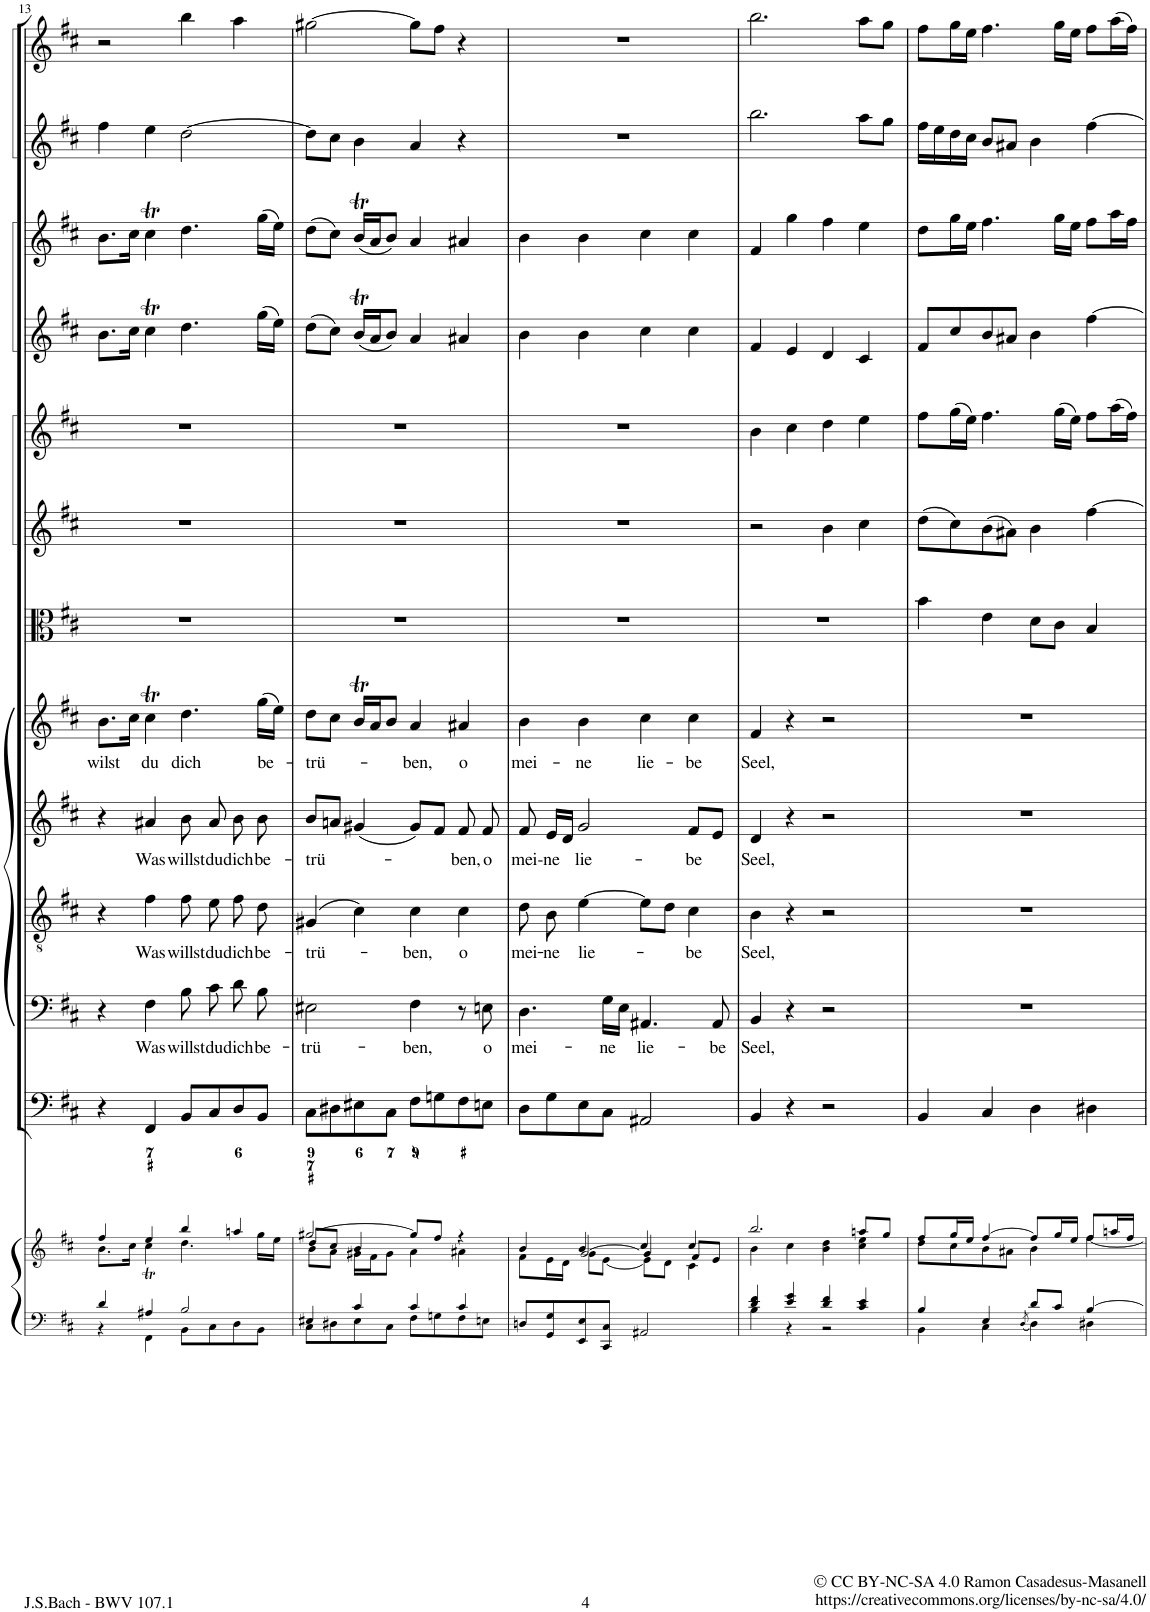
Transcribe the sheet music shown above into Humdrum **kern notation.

**kern	**kern	**kern	**kern	**text	**kern	**text	**kern	**text	**kern	**text	**kern	**kern	**kern	**kern	**kern	**kern	**kern
*part13	*part13	*part12	*part11	*part11	*part10	*part10	*part9	*part9	*part8	*part8	*part7	*part6	*part5	*part4	*part3	*part2	*part1
*staff14	*staff13	*staff12	*staff11	*staff11	*staff10	*staff10	*staff9	*staff9	*staff8	*staff8	*staff7	*staff6	*staff5	*staff4	*staff3	*staff2	*staff1
*I"Piano reduction	*	*I"Organo e Continuo	*I"Basso	*	*I"Tenore	*	*I"Alto	*	*I"Soprano Corno da caccia col Soprano	*	*I"Viola	*I"Violino II	*I"Violino I	*I"Oboe d'amore II	*I"Oboe d'amore I	*I"Flauto traverso II	*I"Flauto traverso I
*I'Pno	*	*	*	*	*	*	*	*	*	*	*I'Vla	*I'Vln	*I'Vln	*I'Ob	*I'Ob	*I'Fl	*I'Fl
!!LO:PB:g=z
*clefF4	*clefG2	*clefF4	*clefF4	*	*clefGv2	*	*clefG2	*	*clefG2	*	*clefC3	*clefG2	*clefG2	*clefG2	*clefG2	*clefG2	*clefG2
*k[f#c#]	*k[f#c#]	*k[f#c#]	*k[f#c#]	*	*k[f#c#]	*	*k[f#c#]	*	*k[f#c#]	*	*k[f#c#]	*k[f#c#]	*k[f#c#]	*k[f#c#]	*k[f#c#]	*k[f#c#]	*k[f#c#]
*M4/4	*M4/4	*M4/4	*M4/4	*	*M4/4	*	*M4/4	*	*M4/4	*	*M4/4	*M4/4	*M4/4	*M4/4	*M4/4	*M4/4	*M4/4
*met(c)	*met(c)	*met(c)	*met(c)	*	*met(c)	*	*met(c)	*	*met(c)	*	*met(c)	*met(c)	*met(c)	*met(c)	*met(c)	*met(c)	*met(c)
=13	=13	=13	=13	=13	=13	=13	=13	=13	=13	=13	=13	=13	=13	=13	=13	=13	=13
*^	*^	*	*	*	*	*	*	*	*	*	*	*	*	*	*	*	*
!	!	!	!	!	!	!	!	!	!	!	!	!LO:LY:b	!	!	!	!	!	!	!
4d/	4r	4ff#/	8.b\L	4r	4r	.	4r	.	4r	.	8.b\L	wilst	1r	1r	1r	8.b\L	8.b\L	4ff#\	2r
.	.	.	16cc#\Jk	.	.	.	.	.	.	.	16cc#\Jk	.	.	.	.	16cc#\Jk	16cc#\Jk	.	.
!	!	!	!	!	!	!LO:LY:b	!	!LO:LY:b	!	!LO:LY:b	!	!LO:LY:b	!	!	!	!	!	!	!
4A#X/	4FF#\	4ee/	4cc#t\	4FF#/	4F#\	Was	4f#\	Was	4a#X/	Was	4cc#t\	du	.	.	.	4cc#t\	4cc#t\	4ee\	.
!	!	!	!	!	!	!LO:LY:b	!	!LO:LY:b	!	!LO:LY:b	!	!LO:LY:b	!	!	!	!	!	!	!
2B/	8BB\L	4bb/	4.dd\	8BB/L	8B\	willst	8f#\	willst	8b\	willst	4.dd\	dich	.	.	.	4.dd\	4.dd\	[2dd\	4bb\
!	!	!	!	!	!	!LO:LY:b	!	!LO:LY:b	!	!LO:LY:b	!	!	!	!	!	!	!	!	!
.	8C#\	.	.	8C#/	8c#\	du	8e\	du	8a#/	du	.	.	.	.	.	.	.	.	.
!	!	!	!	!	!	!LO:LY:b	!	!LO:LY:b	!	!LO:LY:b	!	!	!	!	!	!	!	!	!
.	8D\	4aan/	.	8D/	8d\	dich	8f#\	dich	8b\	dich	.	.	.	.	.	.	.	.	4aa\
!	!	!	!	!	!	!LO:LY:b	!	!LO:LY:b	!	!LO:LY:b	!	!LO:LY:b	!	!	!	!	!	!	!
.	8BB\J	.	16gg\LL	8BB/J	8B\	be-	8d\	be-	8b\	be-	(16gg\LL	be-	.	.	.	(16gg\LL	(16gg\LL	.	.
.	.	.	16ee\JJ	.	.	.	.	.	.	.	16ee\JJ)	.	.	.	.	16ee\JJ)	16ee\JJ)	.	.
=14	=14	=14	=14	=14	=14	=14	=14	=14	=14	=14	=14	=14	=14	=14	=14	=14	=14	=14	=14
*	*	*	*^	*	*	*	*	*	*	*	*	*	*	*	*	*	*	*	*
!	!	!	!	!	!	!	!LO:LY:b	!	!LO:LY:b	!	!LO:LY:b	!	!LO:LY:b	!	!	!	!	!	!	!
4E#X/	8C#\L	[2gg#X/	8b\L	8dd/L	8C#\L	2E#X\	-trü-	(4G#X/	-trü-	8b/L	-trü-	8dd\L	-trü-	1r	1r	1r	(8dd\L	(8dd\L	8dd\L]	[2gg#X\
.	8D#X\	.	8a\J	8cc#/J	8D#X\	.	.	.	.	8an/J	.	8cc#\J	.	.	.	.	8cc#\J)	8cc#\J)	8cc#\J	.
4c#/	8E#\	.	16g#X\LL	4b/	8E#X\	.	.	4c#\)	.	(4g#X/	.	16bT/LL	.	.	.	.	(16bT/LL	(16bT/LL	4b\	.
.	.	.	16f#\J	.	.	.	.	.	.	.	.	16a/J	.	.	.	.	16a/J	16a/J	.	.
.	8C#\J	.	8g#\J	.	8C#\J	.	.	.	.	.	.	8b/J	.	.	.	.	8b/J)	8b/J)	.	.
!	!	!	!	!	!	!	!LO:LY:b	!	!LO:LY:b	!	!	!	!LO:LY:b	!	!	!	!	!	!	!
4c#/	8F#\L	8gg#/L]	4a\	2ryy	8F#\L	4F#\	-ben,	4c#\	-ben,	8g#/L)	.	4a/	ben,	.	.	.	4a/	4a/	4a/	8gg#\L]
.	8Gn\	8ff#/J	.	.	8Gn\	.	.	.	.	8f#/J	.	.	.	.	.	.	.	.	.	8ff#\J
!	!	!	!	!	!	!	!	!	!LO:LY:b	!	!LO:LY:b	!	!LO:LY:b	!	!	!	!	!	!	!
4c#/	8F#\	4r	4a#X\	.	8F#\	8r	.	4c#\	o	8f#/	-ben,	4a#X/	o	.	.	.	4a#X/	4a#X/	4r	4r
!	!	!	!	!	!	!	!LO:LY:b	!	!	!	!LO:LY:b	!	!	!	!	!	!	!	!	!
.	8En\J	.	.	.	8En\J	8En\	o	.	.	8f#/	o	.	.	.	.	.	.	.	.	.
=15	=15	=15	=15	=15	=15	=15	=15	=15	=15	=15	=15	=15	=15	=15	=15	=15	=15	=15	=15	=15
!	!	!	!	!	!	!	!LO:LY:b	!	!LO:LY:b	!	!LO:LY:b	!	!LO:LY:b	!	!	!	!	!	!	!
*v	*v	*	*	*	*	*	*	*	*	*	*	*	*	*	*	*	*	*	*	*
8Dn/L	4b/	8f#\L	4ryy	8D\L	4.D\	mei-	8d\	mei-	8f#/	mei-	4b\	mei-	1r	1r	1r	4b\	4b\	1r	1r
!	!	!	!	!	!	!	!	!LO:LY:b	!	!LO:LY:b	!	!	!	!	!	!	!	!	!
8GG/ 8G/	.	16e\L	.	8G\	.	.	8B\	-ne	16e/LL	ne	.	.	.	.	.	.	.	.	.
.	.	16d\JJ	.	.	.	.	.	.	16d/JJ	.	.	.	.	.	.	.	.	.	.
!	!	!	!LO:N:head=open	!	!	!	!	!LO:LY:b	!	!LO:LY:b	!	!LO:LY:b	!	!	!	!	!	!	!
8EE/ 8E/	4b/	8g\L	[4g/	8E\	.	.	[4e\	lie-	2g/	lie-	4b\	-ne	.	.	.	4b\	4b\	.	.
!	!	!	!	!	!	!LO:LY:b	!	!	!	!	!	!	!	!	!	!	!	!	!
8CC#/ 8C#/J	.	[8e\J	.	8C#\J	16G\LL	-ne	.	.	.	.	.	.	.	.	.	.	.	.	.
.	.	.	.	.	16E\JJ	.	.	.	.	.	.	.	.	.	.	.	.	.	.
!	!	!	!	!	!	!LO:LY:b	!	!	!	!	!	!LO:LY:b	!	!	!	!	!	!	!
2AA#X/	4cc#/	8e\L]	4g/]	2AA#X/	4.AA#X/	lie-	8e\L]	.	.	.	4cc#\	lie-	.	.	.	4cc#\	4cc#\	.	.
.	.	8d\J	.	.	.	.	8d\J	.	.	.	.	.	.	.	.	.	.	.	.
!	!	!	!	!	!	!	!	!LO:LY:b	!	!LO:LY:b	!	!LO:LY:b	!	!	!	!	!	!	!
.	4cc#/	4c#\	8f#/L	.	.	.	4c#\	-be	8f#/L	-be	4cc#\	-be	.	.	.	4cc#\	4cc#\	.	.
!	!	!	!	!	!	!LO:LY:b	!	!	!	!	!	!	!	!	!	!	!	!	!
.	.	.	8e/J	.	8AA#/	-be	.	.	8e/J	.	.	.	.	.	.	.	.	.	.
=16	=16	=16	=16	=16	=16	=16	=16	=16	=16	=16	=16	=16	=16	=16	=16	=16	=16	=16	=16
*^	*	*	*	*	*	*	*	*	*	*	*	*	*	*	*	*	*	*	*
!	!	!	!	!	!	!	!LO:LY:b	!	!LO:LY:b	!	!LO:LY:b	!	!LO:LY:b	!	!	!	!	!	!	!
*	*	*	*v	*v	*	*	*	*	*	*	*	*	*	*	*	*	*	*	*	*
4d/ 4f#/	4B\	2.bb/	4b\	4BB/	4BB/	Seel,	4B\	Seel,	4d/	Seel,	4f#/	Seel,	1r	2r	4b\	4f#/	4f#/	2.bb\	2.bb\
4e/ 4g/	4r	.	4cc#\	4r	4r	.	4r	.	4r	.	4r	.	.	.	4cc#\	4e/	4gg\	.	.
4d/ 4f#/	2r	.	4b\ 4dd\	2r	2r	.	2r	.	2r	.	2r	.	.	4b\	4dd\	4d/	4ff#\	.	.
4c#/ 4e/	.	8aan/L	4cc#\ 4ee\	.	.	.	.	.	.	.	.	.	.	4cc#\	4ee\	4c#/	4ee\	8aa\L	8aa\L
.	.	8gg/J	.	.	.	.	.	.	.	.	.	.	.	.	.	.	.	8gg\J	8gg\J
=17	=17	=17	=17	=17	=17	=17	=17	=17	=17	=17	=17	=17	=17	=17	=17	=17	=17	=17	=17
4B/	4BB\	8ff#/L	8dd\L	4BB/	1r	.	1r	.	1r	.	1r	.	4b\	(8dd\L	8ff#\L	8f#/L	8dd\L	16ff#\LL	8ff#\L
.	.	.	.	.	.	.	.	.	.	.	.	.	.	.	.	.	.	16ee\	.
.	.	16gg/L	8cc#\	.	.	.	.	.	.	.	.	.	.	8cc#\)	(16gg\L	8cc#/	16gg\L	16dd\	16gg\L
.	.	16ee/JJ	.	.	.	.	.	.	.	.	.	.	.	.	16ee\JJ)	.	16ee\JJ	16cc#\JJ	16ee\JJ
4E/	4C#\	[4ff#/	8b\	4C#/	.	.	.	.	.	.	.	.	4e\	(8b\	4.ff#\	8b/	4.ff#\	8b/L	4.ff#\
.	.	.	8a#X\J	.	.	.	.	.	.	.	.	.	.	8a#X\J)	.	8a#X/J	.	8a#X/J	.
.	[<8qD/	.	.	.	.	.	.	.	.	.	.	.	.	.	.	.	.	.	.
8d/L	4D\]	8ff#/L]	4b\	4D\	.	.	.	.	.	.	.	.	8d\L	4b\	.	4b\	.	4b\	.
8c#/J	.	16gg/L	.	.	.	.	.	.	.	.	.	.	8c#\J	.	(16gg\LL	.	16gg\LL	.	16gg\LL
.	.	16ee/JJ	.	.	.	.	.	.	.	.	.	.	.	.	16ee\JJ)	.	16ee\JJ	.	16ee\JJ
[4B/	4D#X\	8ff#/L	[4ff#\	4D#X\	.	.	.	.	.	.	.	.	4B/	[4ff#\	8ff#\L	[4ff#\	8ff#\L	[4ff#\	8ff#\L
.	.	16aan/L	.	.	.	.	.	.	.	.	.	.	.	.	(16aa\L	.	16aa\L	.	(16aa\L
.	.	16ff#/JJ	.	.	.	.	.	.	.	.	.	.	.	.	16ff#\JJ)	.	16ff#\JJ	.	16ff#\JJ)
*v	*v	*	*	*	*	*	*	*	*	*	*	*	*	*	*	*	*	*	*
*	*v	*v	*	*	*	*	*	*	*	*	*	*	*	*	*	*	*	*
=	=	=	=	=	=	=	=	=	=	=	=	=	=	=	=	=	=
*-	*-	*-	*-	*-	*-	*-	*-	*-	*-	*-	*-	*-	*-	*-	*-	*-	*-
